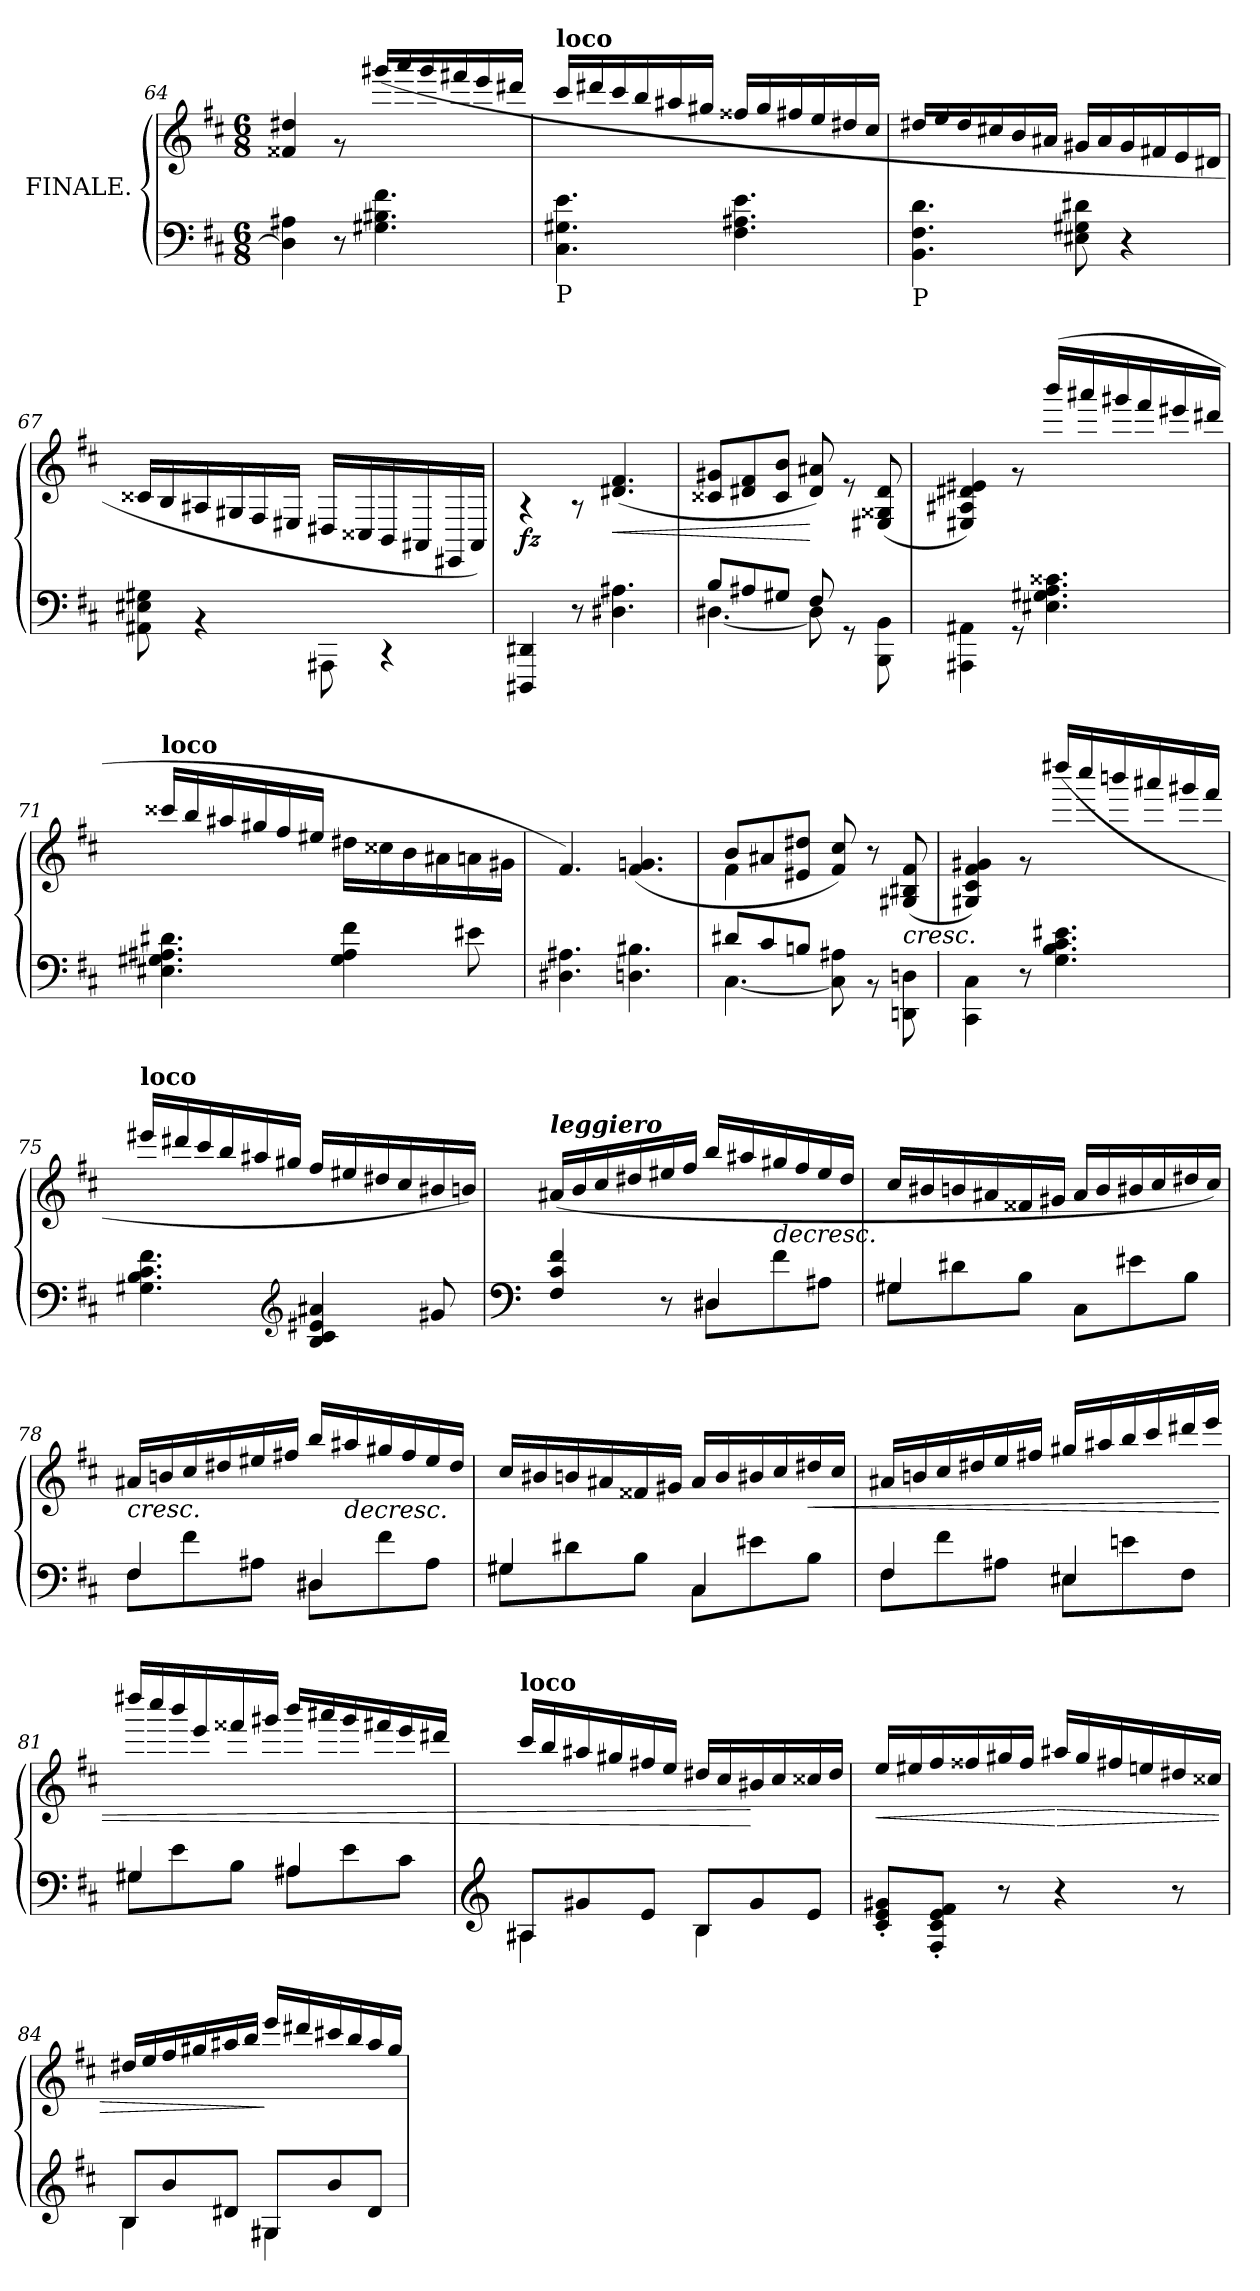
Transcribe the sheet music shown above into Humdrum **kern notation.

**kern	**kern	**dynam
*part1	*part1	*part1
*staff2	*staff1	*staff1/2
*I"FINALE.	*	*
*clefF4	*clefG2	*
*k[f#c#]	*k[f#c#]	*
*M6/8	*M6/8	*
=64	=64	=64
*	*^	*
4D#\] 4A#X\	2.ryy	4f##X/ 4dd#X/	.
8r	.	8r	.
4.G#X\ 4.B#X\ 4.f#\	.	(>16ggg#X/LL	.
.	.	16aaa/	.
.	.	16ggg#/	.
.	.	16fff#X/	.
.	.	16eee/	.
.	.	16ddd#X/JJ	.
!!LO:LB:g=z	!!
=65	=65	=65	=65
!	!LO:TX:a:B:t=loco	!	!
!LO:TX:b:t=P	!	!	!
4.C#\ 4.G#X\ 4.e\	2.ryy	16ccc#/LL	.
.	.	16ddd#X/	.
.	.	16ccc#/	.
.	.	16bb/	.
.	.	16aa#X/	.
.	.	16gg#X/JJ	.
4.F#\ 4.A#X\ 4.e\	.	16ff##X/LL	.
.	.	16gg#/	.
.	.	16ff#X/	.
.	.	16ee/	.
.	.	16dd#X/	.
.	.	16cc#/JJ	.
=66	=66	=66	=66
!LO:TX:b:t=P	!	!	!
4.BB\ 4.F#\ 4.d\	2.ryy	16dd#X/LL	.
.	.	16ee/	.
.	.	16dd#/	.
.	.	16cc#X/	.
.	.	16b/	.
.	.	16a#X/JJ	.
8E#X\ 8G#X\ 8d#X\	.	16g#X/LL	.
.	.	16a#/	.
4r	.	16g#/	.
.	.	16f#X/	.
.	.	16e/	.
.	.	16d#X/JJ	.
!!LO:PB:g=z	!!
=67	=67	=67	=67
8AA#X\ 8E#X\ 8G#X\	2.ryy	16c##X/LL	.
.	.	16B/	.
4rBB	.	16A#X/	.
.	.	16G#X/	.
.	.	16F#/	.
.	.	16E#X/JJ	.
8AAA#X\	.	16D#X/LL	.
.	.	16C##X/	.
4rCC	.	16BB/	.
.	.	16AA#X/	.
.	.	16EE#X/	.
.	.	16AA#/JJ)	.
=68	=68	=68	=68
!	!	!	!LO:DY:b
4DDD#X/ 4DD#X/	2.ryy	4r	fz
8r	.	8r	.
!	!	!	!LO:HP:b
4.D#X\ 4.A#X\	.	(<4.d#X/ 4.f#/	<
=69	=69	=69	=69
*^	*	*	*
8B/L	[4.D#X\	2.ryy	8c##X/ 8g#X/L	.
8A#X/	.	.	8d#X/ 8f#/	.
8G#X/J	.	.	8c##/ 8b/J	.
8F#/	8D#\]	.	8d#/ 8a#X/)	[
4ryy	8rGG	.	8r	.
.	8BBB\ 8BB\	.	(>8E#X/ 8G##X/ 8d#/	.
*v	*v	*	*	*
!!LO:LB:g=z	!!
=70	=70	=70	=70
4AAA#X\ 4AA#X\	2.ryy	4E#X/ 4A#X/ 4d#X/ 4e#X/)	.
8rGG	.	8r	.
4.E#X\ 4.G#X\ 4.A\ 4.c##X\	.	(>16bbb/LL	.
.	.	16aaa#X/	.
.	.	16ggg#X/	.
.	.	16fff#/	.
.	.	16eee#X/	.
.	.	16ddd#X/JJ	.
=71	=71	=71	=71
!	!LO:TX:a:B:t=loco	!	!
4.E#X\ 4.G#X\ 4.A#X\ 4.d#X\	2.ryy	16ccc##X/LL	.
.	.	16bb/	.
.	.	16aa#X/	.
.	.	16gg#X/	.
.	.	16ff#/	.
.	.	16ee#X/JJ	.
4G#\ 4A#\ 4f#\	.	16dd#X\LL	.
.	.	16cc##X\	.
.	.	16b\	.
.	.	16a#X\	.
8e#X\	.	16an\	.
.	.	16g#X\JJ	.
=72	=72	=72	=72
4.D#X\ 4.A#X\	2.ryy	4.f#/)	.
4.Dn\ 4.B#X\	.	(>4.f#/ 4.gn/	.
!!LO:LB:g=z
=73	=73	=73	=73
*^	*	*^	*
8d#X/L	[4.C#\	2ryy	8b/L	4f#\	.
8c#/	.	.	8a#X/	.	.
8Bn/J	.	.	8e#X/ 8dd#X/J	8ryy	.
4.ryy	8C#\] 8A#X\	.	8f#/ 8cc#/)	4.ryy	.
.	8rBB	8ryy	8r	.	.
!	!	!	!	!	!LO:HP:b
.	8DDn\ 8Dn\	8ryy	(<8G#X/ 8B#X/ 8f#/	.	<
*v	*v	*	*	*	*
*	*	*v	*v	*
=74	=74	=74	=74
4CC#\ 4C#\	2.ryy	4G#X/ 4c#/ 4f#/ 4g#X/)	.
8r	.	8r	.
4.G\ 4.B\ 4.c#\ 4.e#X\	.	(>16dddd#X/LL	.
.	.	16cccc#/	.
.	.	16bbbn/	.
.	.	16aaa#X/	.
.	.	16ggg#X/	.
.	.	16fff#/JJ	.
=75	=75	=75	=75
!	!LO:TX:a:B:t=loco	!	!
4.G#X\ 4.B\ 4.c#\ 4.f#\	2.ryy	16eee#X/LL	.
.	.	16ddd#X/	.
.	.	16ccc#/	.
.	.	16bb/	.
.	.	16aa#X/	.
.	.	16gg#X/JJ	.
*clefG2	*	*	*
4B/ 4c#/ 4e#X/ 4a#X/	.	16ff#/LL	.
.	.	16ee#X/	.
.	.	16dd#X/	.
.	.	16cc#/	.
8g#X/	.	16b#X/	.
.	.	16bn/JJ)	.
!!LO:LB:g=z	!!
=76	=76	=76	=76
*clefF4	*	*	*
*^	*	*	*
!	!	!LO:TX:a:Bi:t=leggiero	!	!
4F#/ 4c#/ 4f#/	4.ryy	2.ryy	(>16a#X/LL	.
.	.	.	16b/	.
.	.	.	16cc#/	.
.	.	.	16dd#X/	.
8r	.	.	16ee#X/	.
.	.	.	16ff#/JJ	.
4D#X/	8D#\L	.	16bb/LL	.
.	.	.	16aa#X/	.
!	!	!	!	!LO:HP:b
.	8f#\	.	16gg#X/	>
.	.	.	16ff#/	.
8ryy	8A#X\J	.	16ee#/	.
.	.	.	16dd#/JJ	.
=77	=77	=77	=77	=77
4G#X/	8G#\L	2.ryy	16cc#/LL	.
.	.	.	16b#X/	.
.	8d#X\	.	16bn/	.
.	.	.	16a#X/	.
2ryy	8B\J	.	16f##X/	.
.	.	.	16g#X/JJ	.
.	8C#\L	.	16a#/LL	.
.	.	.	16b/	.
.	8e#X\	.	16b#X/	.
.	.	.	16cc#/	.
.	8B\J	.	16dd#X/	.
.	.	.	16cc#/JJ)	.
!!LO:PB:g=z	!!
=78	=78	=78	=78	=78
!	!	!	!	!LO:HP:b
4F#/	8F#\L	2.ryy	16a#X/LL	<
.	.	.	16bn/	.
.	8f#\	.	16cc#/	.
.	.	.	16dd#X/	.
8ryy	8A#X\J	.	16ee#X/	.
.	.	.	16ff#X/JJ	.
4D#X/	8D#\L	.	16bb/LL	]
!	!	!	!	!LO:HP:b
.	.	.	16aa#X/	>
.	8f#\	.	16gg#X/	.
.	.	.	16ff#/	.
8ryy	8A#\J	.	16ee#/	.
.	.	.	16dd#/JJ	.
=79	=79	=79	=79	=79
4G#X/	8G#\L	2.ryy	16cc#/LL	.
.	.	.	16b#X/	[
.	8d#X\	.	16bn/	.
.	.	.	16a#X/	.
8ryy	8B\J	.	16f##X/	.
.	.	.	16g#X/JJ	.
4C#/	8C#\L	.	16a#/LL	.
.	.	.	16b/	.
.	8e#X\	.	16b#X/	.
.	.	.	16cc#/	.
!	!	!	!	!LO:HP:b
8ryy	8B\J	.	16dd#X/	<
.	.	.	16cc#/JJ	.
!!LO:LB:g=z	!!
=80	=80	=80	=80	=80
4F#/	8F#\L	2.ryy	16a#X/LL	.
.	.	.	16bn/	.
.	8f#\	.	16cc#/	.
.	.	.	16dd#X/	.
8ryy	8A#X\J	.	16ee/	.
.	.	.	16ff#X/JJ	.
4E#X/	8E#\L	.	16gg#X/LL	.
.	.	.	16aa#X/	.
.	8en\	.	16bb/	.
.	.	.	16ccc#/	.
8ryy	8F#\J	.	16ddd#X/	.
.	.	.	16eee/JJ	]
=81	=81	=81	=81	=81
4G#X/	8G#\L	2.ryy	16dddd#X/LL	.
.	.	.	16cccc#/	.
.	8e\	.	16bbb/	.
.	.	.	16eee/	.
8ryy	8B\J	.	16fff##X/	.
.	.	.	16ggg#X/JJ	.
4A#X/	8A#\L	.	16bbb/LL	.
.	.	.	16aaa#X/	.
.	8e\	.	16ggg#/	.
.	.	.	16fff#X/	.
8ryy	8c#\J	.	16eee/	.
.	.	.	16ddd#X/JJ	.
!!LO:LB:g=z	!!
=82	=82	=82	=82	=82
*clefG2	*	*	*	*
!	!	!LO:TX:a:B:t=loco	!	!
8A#X/L	4A#\	2.ryy	16ccc#/LL	.
.	.	.	16bb/	.
8g#X/	.	.	16aa#X/	.
.	.	.	16gg#X/	.
8e/J	8ryy	.	16ff#X/	.
.	.	.	16ee/JJ	.
8B/L	4B\	.	16dd#X/LL	.
.	.	.	16cc#/	.
8g#/	.	.	16b#X/	[
.	.	.	16cc#/	.
8e/J	8ryy	.	16cc##X/	.
.	.	.	16dd#/JJ	.
*v	*v	*	*	*
=83	=83	=83	=83
!	!	!	!LO:HP:b
8c#/' 8e/' 8g#X/'L	2.ryy	16ee/LL	<
.	.	16ee#X/	.
8F#/' 8c#/' 8e/' 8f#/'J	.	16ff#/	.
.	.	16ff##X/	.
8r	.	16gg#X/	.
.	.	16ff##/JJ	.
!	!	!	!LO:HP:n=1:b
4r	.	16aa#X/LL	[ >
.	.	16gg#/	.
.	.	16ff#X/	.
.	.	16een/	.
8r	.	16dd#X/	.
.	.	16cc##X/JJ	[
!!LO:LB:g=z	!!
=84	=84	=84	=84
*^	*	*	*
8B/L	4B\	2.ryy	16dd#X/LL	.
.	.	.	16ee/	.
8b/	.	.	16ff#/	.
.	.	.	16gg#X/	.
8d#X/J	8ryy	.	16aa#X/	.
.	.	.	16bb/JJ	.
8G#X/L	4G#\	.	16eee/LL	]
.	.	.	16ddd#X/	.
8b/	.	.	16ccc#X/	.
.	.	.	16bb/	.
8d#/J	8ryy	.	16aa#/	.
.	.	.	16gg#/JJ	.
*v	*v	*	*	*
*	*v	*v	*
=	=	=
*-	*-	*-
